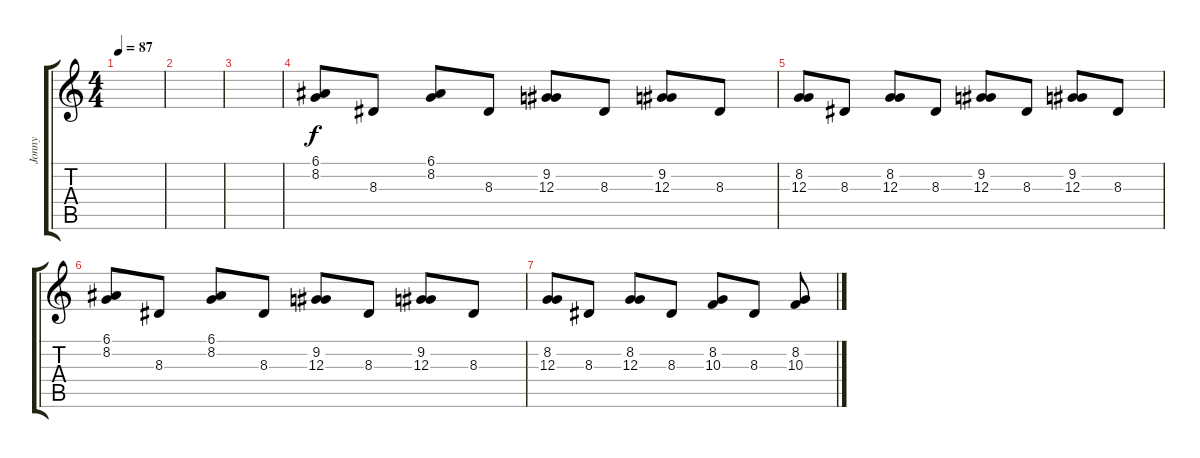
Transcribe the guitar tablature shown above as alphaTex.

\track ("Jonny" "Jonny") {instrument synthstrings2}
\staff {score tabs}
\tuning (E4 B3 G3 D3 A2 D2) {hide}
\ts (4 4)
\tempo 87
\clef g2
\ks c
|
|
|
(6.1 8.2).8 8.3.8 (6.1 8.2).8 8.3.8 (9.2 12.3).8 8.3.8 (9.2 12.3).8 8.3.8 |
(8.2 12.3).8 8.3.8 (8.2 12.3).8 8.3.8 (9.2 12.3).8 8.3.8 (9.2 12.3).8 8.3.8 |
(6.1 8.2).8 8.3.8 (6.1 8.2).8 8.3.8 (9.2 12.3).8 8.3.8 (9.2 12.3).8 8.3.8 |
(8.2 12.3).8 8.3.8 (8.2 12.3).8 8.3.8 (8.2 10.3).8 8.3.8 (8.2 10.3).8
